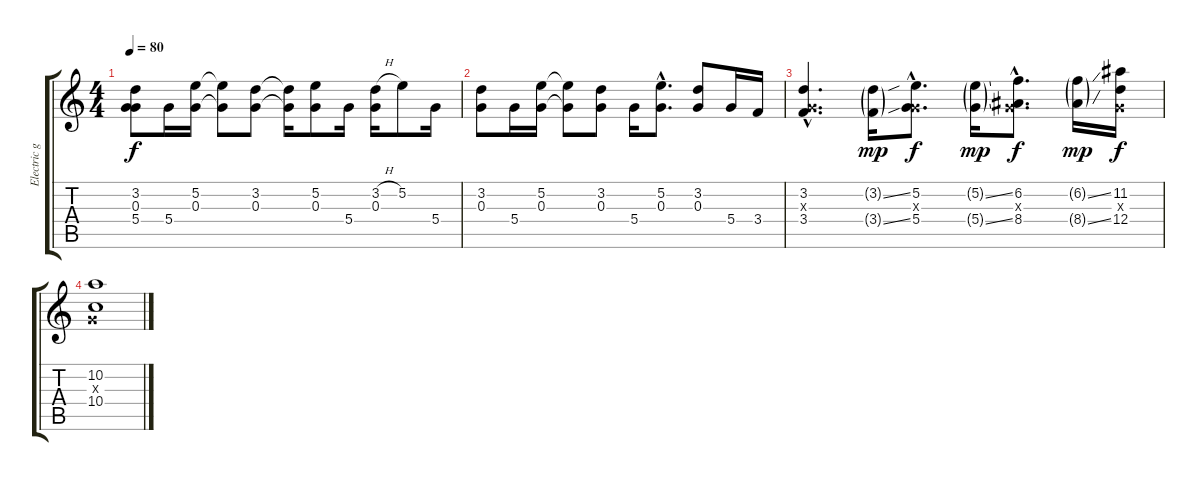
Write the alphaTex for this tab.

\track ("Electric guitar (slightly dirty)" "Electric g") {instrument electricguitarclean}
\staff {score tabs}
\tuning (E4 B3 G3 D3 A2 E2) {hide}
\ts (4 4)
\tempo 80
\clef g2
\ks c
(3.2 0.3 5.4).8{dy f} 5.4.16 (5.2 0.3).16 (5.2{t} 0.3{t}).8 (3.2 0.3).8 (3.2{t} 0.3{t}).16 (5.2 0.3).8 5.4.16 (3.2{h} 0.3).16 5.2.8 5.4.16 |
(3.2 0.3).8 5.4.16 (5.2 0.3).16 (5.2{t} 0.3{t}).8 (3.2 0.3).8 5.4.16 (5.2{hac} 0.3{hac}).8{d} (3.2 0.3).8 5.4.16 3.4.16 |
(3.2{hac} 0.3{hac x} 3.4{hac}).4{d} (3.2{ss g} 3.4{ss g}).16{dy mp} (5.2{hac} 0.3{hac x} 5.4{hac}).8{d dy f} (5.2{ss g} 5.4{ss g}).16{dy mp} (6.2{hac} 0.3{hac x} 8.4{hac}).8{d dy f} (6.2{ss g} 8.4{ss g}).16{dy mp} (11.2 0.3{x} 12.4).16{dy f} |
(10.2 0.3{x} 10.4).1
